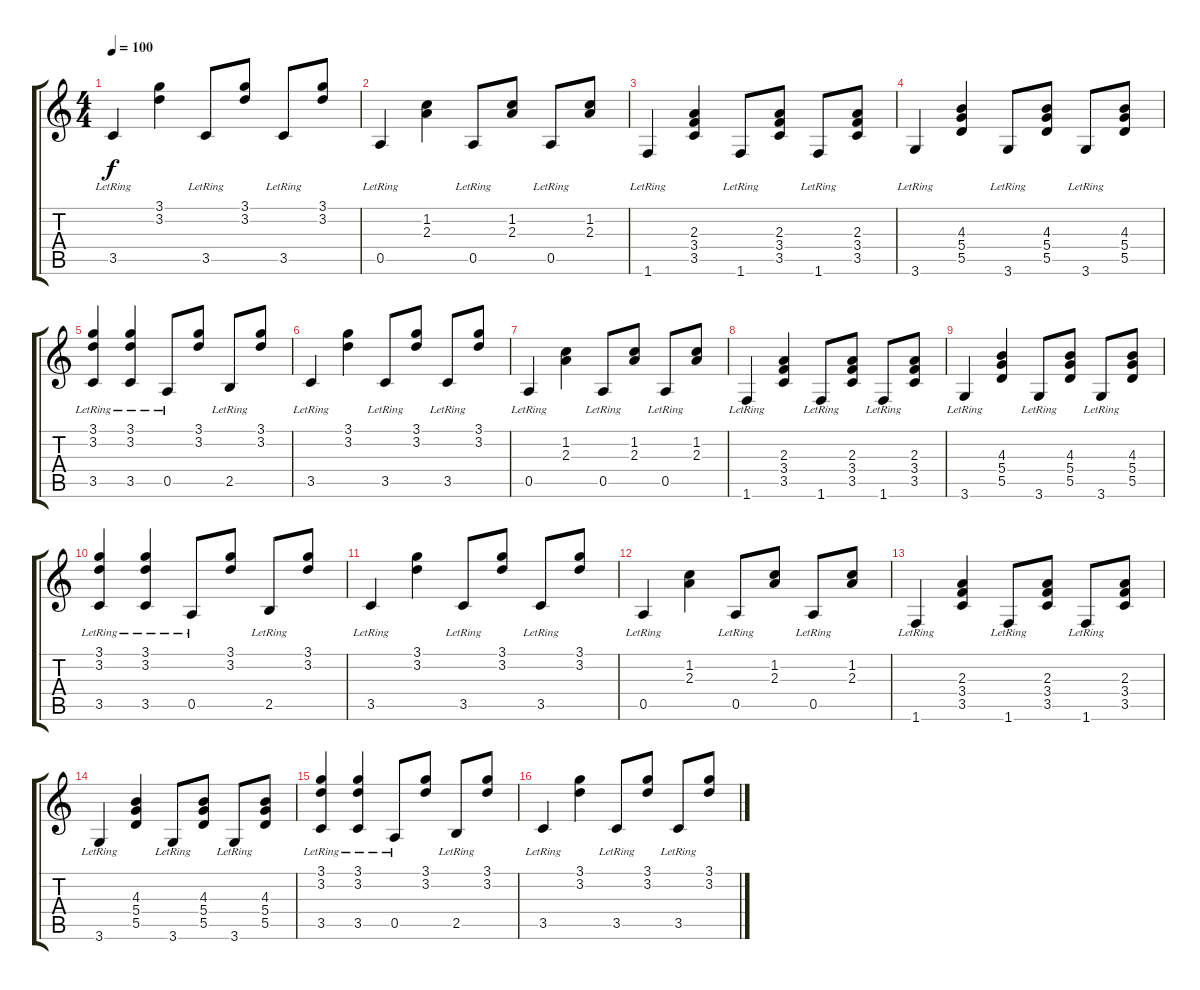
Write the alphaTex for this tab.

\track "" {instrument acousticguitarsteel}
\staff {score tabs}
\tuning (E4 B3 G3 D3 A2 E2) {hide}
\ts (4 4)
\tempo 100
\clef g2
\ks c
3.5{lr}.4{dy f volume 5 instrument acousticguitarsteel} (3.1 3.2).4{volume 8} 3.5{lr}.8{volume 10} (3.1 3.2).8{volume 12} 3.5{lr}.8 (3.1 3.2).8 |
0.5{lr}.4 (1.2 2.3).4 0.5{lr}.8 (1.2 2.3).8 0.5{lr}.8 (1.2 2.3).8 |
1.6{lr}.4 (2.3 3.4 3.5).4 1.6{lr}.8 (2.3 3.4 3.5).8 1.6{lr}.8 (2.3 3.4 3.5).8 |
3.6{lr}.4 (4.3 5.4 5.5).4 3.6{lr}.8 (4.3 5.4 5.5).8 3.6{lr}.8 (4.3 5.4 5.5).8 |
(3.1 3.2 3.5{lr}).4 (3.1 3.2 3.5{lr}).4 0.5{lr}.8 (3.1 3.2).8 2.5{lr}.8 (3.1 3.2).8 |
3.5{lr}.4 (3.1 3.2).4 3.5{lr}.8 (3.1 3.2).8 3.5{lr}.8 (3.1 3.2).8 |
0.5{lr}.4 (1.2 2.3).4 0.5{lr}.8 (1.2 2.3).8 0.5{lr}.8 (1.2 2.3).8 |
1.6{lr}.4 (2.3 3.4 3.5).4 1.6{lr}.8 (2.3 3.4 3.5).8 1.6{lr}.8 (2.3 3.4 3.5).8 |
3.6{lr}.4 (4.3 5.4 5.5).4 3.6{lr}.8 (4.3 5.4 5.5).8 3.6{lr}.8 (4.3 5.4 5.5).8 |
(3.1 3.2 3.5{lr}).4 (3.1 3.2 3.5{lr}).4 0.5{lr}.8 (3.1 3.2).8 2.5{lr}.8 (3.1 3.2).8 |
3.5{lr}.4 (3.1 3.2).4 3.5{lr}.8 (3.1 3.2).8 3.5{lr}.8 (3.1 3.2).8 |
0.5{lr}.4 (1.2 2.3).4 0.5{lr}.8 (1.2 2.3).8 0.5{lr}.8 (1.2 2.3).8 |
1.6{lr}.4 (2.3 3.4 3.5).4 1.6{lr}.8 (2.3 3.4 3.5).8 1.6{lr}.8 (2.3 3.4 3.5).8 |
3.6{lr}.4 (4.3 5.4 5.5).4 3.6{lr}.8 (4.3 5.4 5.5).8 3.6{lr}.8 (4.3 5.4 5.5).8 |
(3.1 3.2 3.5{lr}).4 (3.1 3.2 3.5{lr}).4 0.5{lr}.8 (3.1 3.2).8 2.5{lr}.8 (3.1 3.2).8 |
3.5{lr}.4 (3.1 3.2).4 3.5{lr}.8 (3.1 3.2).8 3.5{lr}.8 (3.1 3.2).8
